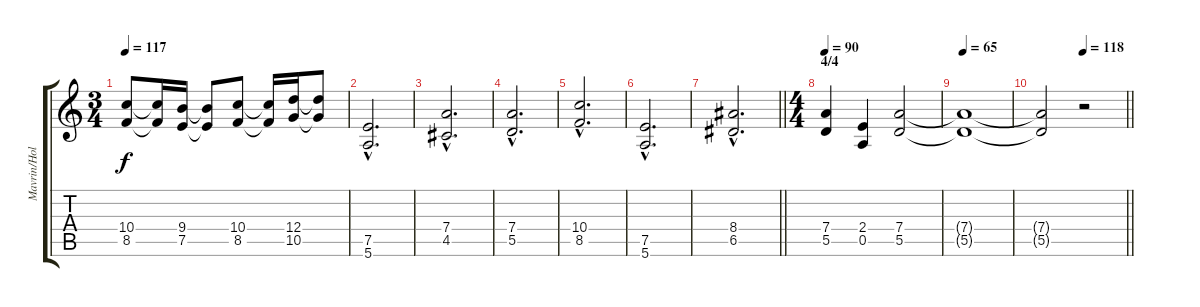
\track ("Mavrin/Holstinin" "Mavrin/Hol") {instrument distortionguitar}
\staff {score tabs}
\tuning (E4 B3 G3 D3 A2 E2) {hide}
\ts (3 4)
\tempo 117
\clef g2
\ks c
(10.4 8.5).8{dy f} (10.4{t} 8.5{t}).16 (9.4 7.5).16 (9.4{t} 7.5{t}).8 (10.4 8.5).8 (10.4{t} 8.5{t}).16 (12.4 10.5).16 (12.4{t} 10.5{t}).8 |
(7.5{hac} 5.6{hac}).2{d} |
(7.4{hac} 4.5{hac}).2{d} |
(7.4{hac} 5.5{hac}).2{d} |
(10.4{hac} 8.5{hac}).2{d} |
(7.5{hac} 5.6{hac}).2{d} |
\barLineRight lightlight
(8.4{hac} 6.5{hac}).2{d} |
\ts (4 4)
\section ("" "4/4")
\tempo 90
(7.4 5.5).4 (2.4 0.5).4 (7.4 5.5).2 |
\tempo 65
(7.4{t} 5.5{t}).1 |
\tempo (118 0.5)
\barLineRight lightlight
(7.4{t} 5.5{t}).2 r.2
